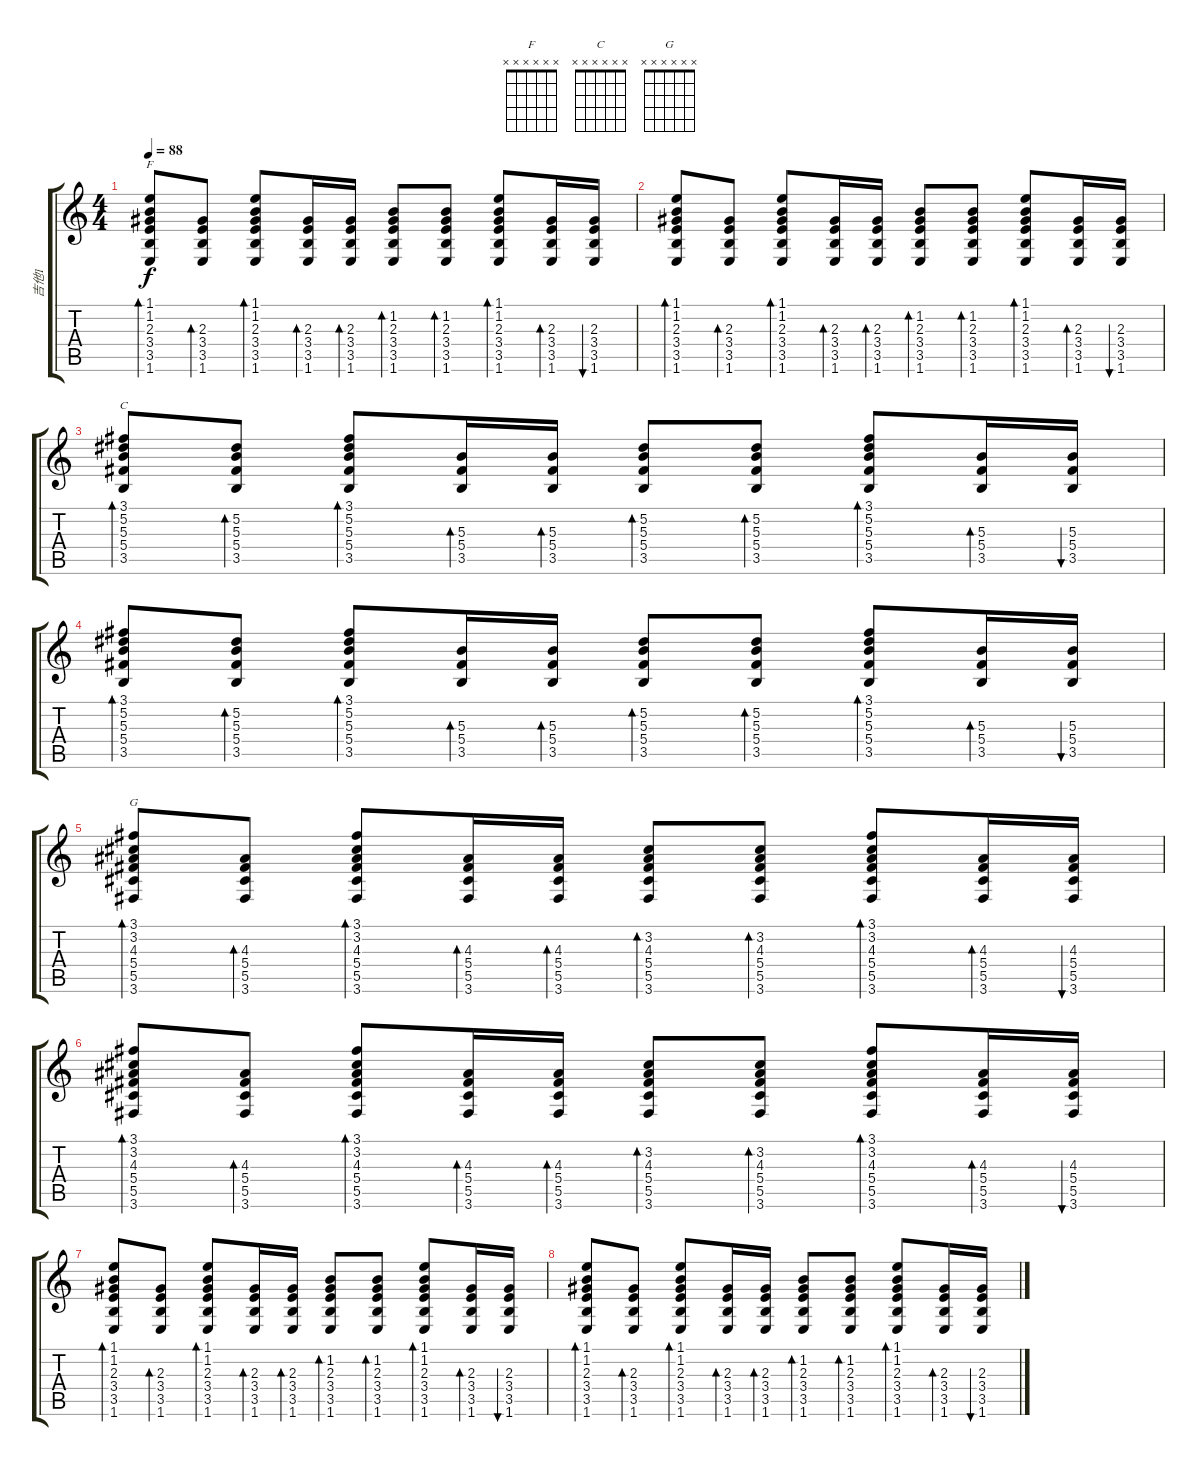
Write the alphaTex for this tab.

\track ("吉他1" "吉他1") {instrument acousticguitarsteel}
\staff {score tabs}
\tuning (Eb4 Bb3 Gb3 Db3 Ab2 Eb2) {hide}
\chord ("F" x x x x x x)
\chord ("C" x x x x x x)
\chord ("G" x x x x x x)
\ts (4 4)
\tempo 88
\clef g2
\ks c
(1.1 1.2 2.3 3.4 3.5 1.6).8{bd 30 ch "F" dy f} (2.3 3.4 3.5 1.6).8{bd 30} (1.1 1.2 2.3 3.4 3.5 1.6).8{bd 30} (2.3 3.4 3.5 1.6).16{bd 30} (2.3 3.4 3.5 1.6).16{bd 30} (1.2 2.3 3.4 3.5 1.6).8{bd 30} (1.2 2.3 3.4 3.5 1.6).8{bd 30} (1.1 1.2 2.3 3.4 3.5 1.6).8{bd 30} (2.3 3.4 3.5 1.6).16{bd 30} (2.3 3.4 3.5 1.6).16{bu 30} |
(1.1 1.2 2.3 3.4 3.5 1.6).8{bd 30} (2.3 3.4 3.5 1.6).8{bd 30} (1.1 1.2 2.3 3.4 3.5 1.6).8{bd 30} (2.3 3.4 3.5 1.6).16{bd 30} (2.3 3.4 3.5 1.6).16{bd 30} (1.2 2.3 3.4 3.5 1.6).8{bd 30} (1.2 2.3 3.4 3.5 1.6).8{bd 30} (1.1 1.2 2.3 3.4 3.5 1.6).8{bd 30} (2.3 3.4 3.5 1.6).16{bd 30} (2.3 3.4 3.5 1.6).16{bu 30} |
(3.1 5.2 5.3 5.4 3.5).8{bd 30 ch "C"} (5.2 5.3 5.4 3.5).8{bd 30} (3.1 5.2 5.3 5.4 3.5).8{bd 30} (5.3 5.4 3.5).16{bd 30} (5.3 5.4 3.5).16{bd 30} (5.2 5.3 5.4 3.5).8{bd 30} (5.2 5.3 5.4 3.5).8{bd 30} (3.1 5.2 5.3 5.4 3.5).8{bd 30} (5.3 5.4 3.5).16{bd 30} (5.3 5.4 3.5).16{bu 30} |
(3.1 5.2 5.3 5.4 3.5).8{bd 30} (5.2 5.3 5.4 3.5).8{bd 30} (3.1 5.2 5.3 5.4 3.5).8{bd 30} (5.3 5.4 3.5).16{bd 30} (5.3 5.4 3.5).16{bd 30} (5.2 5.3 5.4 3.5).8{bd 30} (5.2 5.3 5.4 3.5).8{bd 30} (3.1 5.2 5.3 5.4 3.5).8{bd 30} (5.3 5.4 3.5).16{bd 30} (5.3 5.4 3.5).16{bu 30} |
(3.1 3.2 4.3 5.4 5.5 3.6).8{bd 30 ch "G"} (4.3 5.4 5.5 3.6).8{bd 30} (3.1 3.2 4.3 5.4 5.5 3.6).8{bd 30} (4.3 5.4 5.5 3.6).16{bd 30} (4.3 5.4 5.5 3.6).16{bd 30} (3.2 4.3 5.4 5.5 3.6).8{bd 30} (3.2 4.3 5.4 5.5 3.6).8{bd 30} (3.1 3.2 4.3 5.4 5.5 3.6).8{bd 30} (4.3 5.4 5.5 3.6).16{bd 30} (4.3 5.4 5.5 3.6).16{bu 30} |
(3.1 3.2 4.3 5.4 5.5 3.6).8{bd 30} (4.3 5.4 5.5 3.6).8{bd 30} (3.1 3.2 4.3 5.4 5.5 3.6).8{bd 30} (4.3 5.4 5.5 3.6).16{bd 30} (4.3 5.4 5.5 3.6).16{bd 30} (3.2 4.3 5.4 5.5 3.6).8{bd 30} (3.2 4.3 5.4 5.5 3.6).8{bd 30} (3.1 3.2 4.3 5.4 5.5 3.6).8{bd 30} (4.3 5.4 5.5 3.6).16{bd 30} (4.3 5.4 5.5 3.6).16{bu 30} |
(1.1 1.2 2.3 3.4 3.5 1.6).8{bd 30} (2.3 3.4 3.5 1.6).8{bd 30} (1.1 1.2 2.3 3.4 3.5 1.6).8{bd 30} (2.3 3.4 3.5 1.6).16{bd 30} (2.3 3.4 3.5 1.6).16{bd 30} (1.2 2.3 3.4 3.5 1.6).8{bd 30} (1.2 2.3 3.4 3.5 1.6).8{bd 30} (1.1 1.2 2.3 3.4 3.5 1.6).8{bd 30} (2.3 3.4 3.5 1.6).16{bd 30} (2.3 3.4 3.5 1.6).16{bu 30} |
(1.1 1.2 2.3 3.4 3.5 1.6).8{bd 30} (2.3 3.4 3.5 1.6).8{bd 30} (1.1 1.2 2.3 3.4 3.5 1.6).8{bd 30} (2.3 3.4 3.5 1.6).16{bd 30} (2.3 3.4 3.5 1.6).16{bd 30} (1.2 2.3 3.4 3.5 1.6).8{bd 30} (1.2 2.3 3.4 3.5 1.6).8{bd 30} (1.1 1.2 2.3 3.4 3.5 1.6).8{bd 30} (2.3 3.4 3.5 1.6).16{bd 30} (2.3 3.4 3.5 1.6).16{bu 30}
